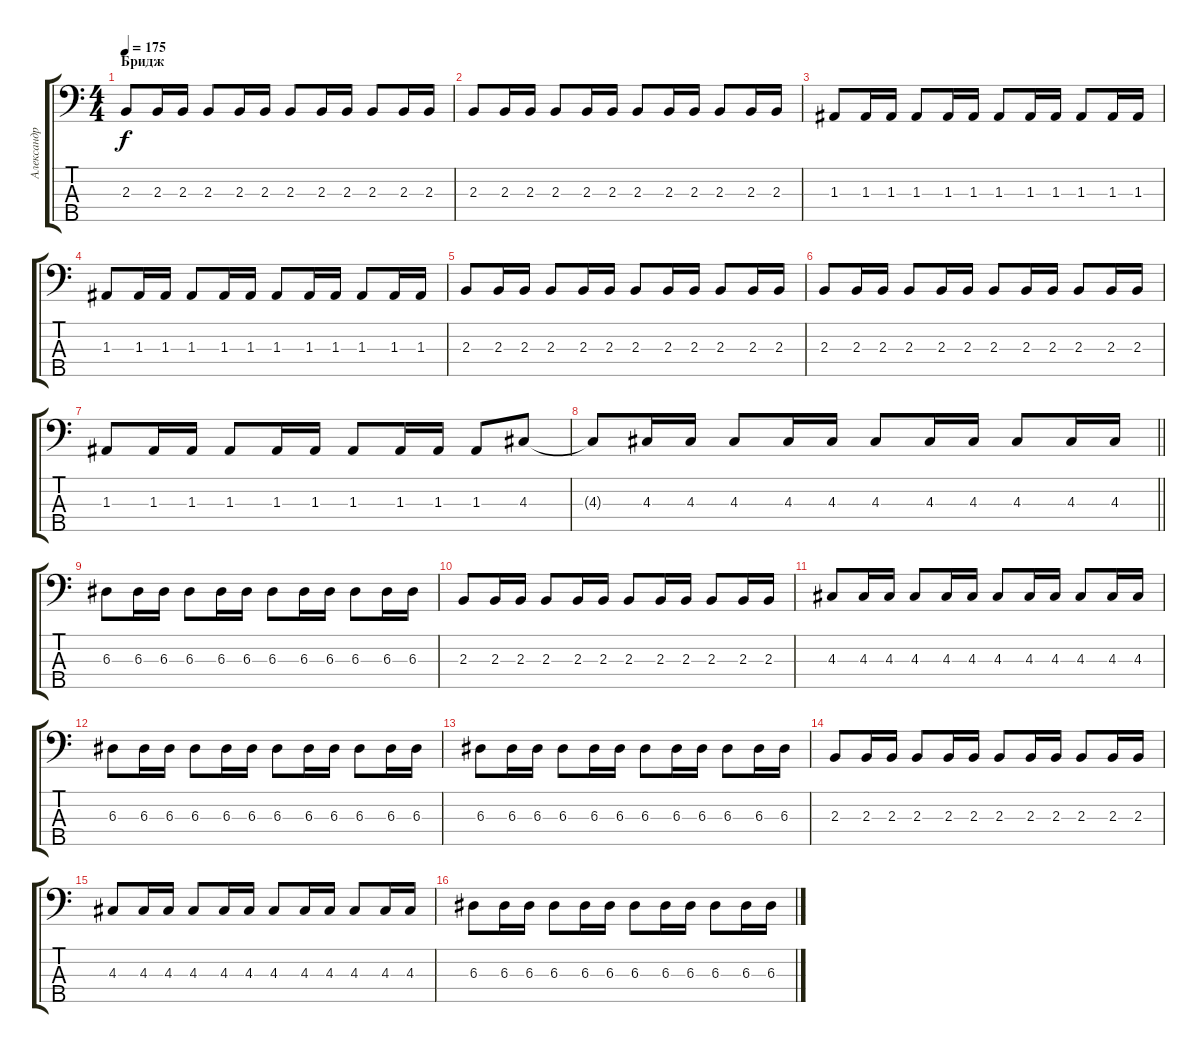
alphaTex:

\track ("Александр Швец" "Александр ") {instrument electricbasspick}
\staff {score tabs}
\tuning (G2 D2 A1 E1 B0) {hide}
\ts (4 4)
\section ("" "Бридж")
\tempo 175
\clef f4
\ks c
2.3.8{dy f} 2.3.16 2.3.16 2.3.8 2.3.16 2.3.16 2.3.8 2.3.16 2.3.16 2.3.8 2.3.16 2.3.16 |
2.3.8 2.3.16 2.3.16 2.3.8 2.3.16 2.3.16 2.3.8 2.3.16 2.3.16 2.3.8 2.3.16 2.3.16 |
1.3.8 1.3.16 1.3.16 1.3.8 1.3.16 1.3.16 1.3.8 1.3.16 1.3.16 1.3.8 1.3.16 1.3.16 |
1.3.8 1.3.16 1.3.16 1.3.8 1.3.16 1.3.16 1.3.8 1.3.16 1.3.16 1.3.8 1.3.16 1.3.16 |
2.3.8 2.3.16 2.3.16 2.3.8 2.3.16 2.3.16 2.3.8 2.3.16 2.3.16 2.3.8 2.3.16 2.3.16 |
2.3.8 2.3.16 2.3.16 2.3.8 2.3.16 2.3.16 2.3.8 2.3.16 2.3.16 2.3.8 2.3.16 2.3.16 |
1.3.8 1.3.16 1.3.16 1.3.8 1.3.16 1.3.16 1.3.8 1.3.16 1.3.16 1.3.8 4.3.8 |
\barLineRight lightlight
4.3{t}.8 4.3.16 4.3.16 4.3.8 4.3.16 4.3.16 4.3.8 4.3.16 4.3.16 4.3.8 4.3.16 4.3.16 |
6.3.8 6.3.16 6.3.16 6.3.8 6.3.16 6.3.16 6.3.8 6.3.16 6.3.16 6.3.8 6.3.16 6.3.16 |
2.3.8 2.3.16 2.3.16 2.3.8 2.3.16 2.3.16 2.3.8 2.3.16 2.3.16 2.3.8 2.3.16 2.3.16 |
4.3.8 4.3.16 4.3.16 4.3.8 4.3.16 4.3.16 4.3.8 4.3.16 4.3.16 4.3.8 4.3.16 4.3.16 |
6.3.8 6.3.16 6.3.16 6.3.8 6.3.16 6.3.16 6.3.8 6.3.16 6.3.16 6.3.8 6.3.16 6.3.16 |
6.3.8 6.3.16 6.3.16 6.3.8 6.3.16 6.3.16 6.3.8 6.3.16 6.3.16 6.3.8 6.3.16 6.3.16 |
2.3.8 2.3.16 2.3.16 2.3.8 2.3.16 2.3.16 2.3.8 2.3.16 2.3.16 2.3.8 2.3.16 2.3.16 |
4.3.8 4.3.16 4.3.16 4.3.8 4.3.16 4.3.16 4.3.8 4.3.16 4.3.16 4.3.8 4.3.16 4.3.16 |
6.3.8 6.3.16 6.3.16 6.3.8 6.3.16 6.3.16 6.3.8 6.3.16 6.3.16 6.3.8 6.3.16 6.3.16
